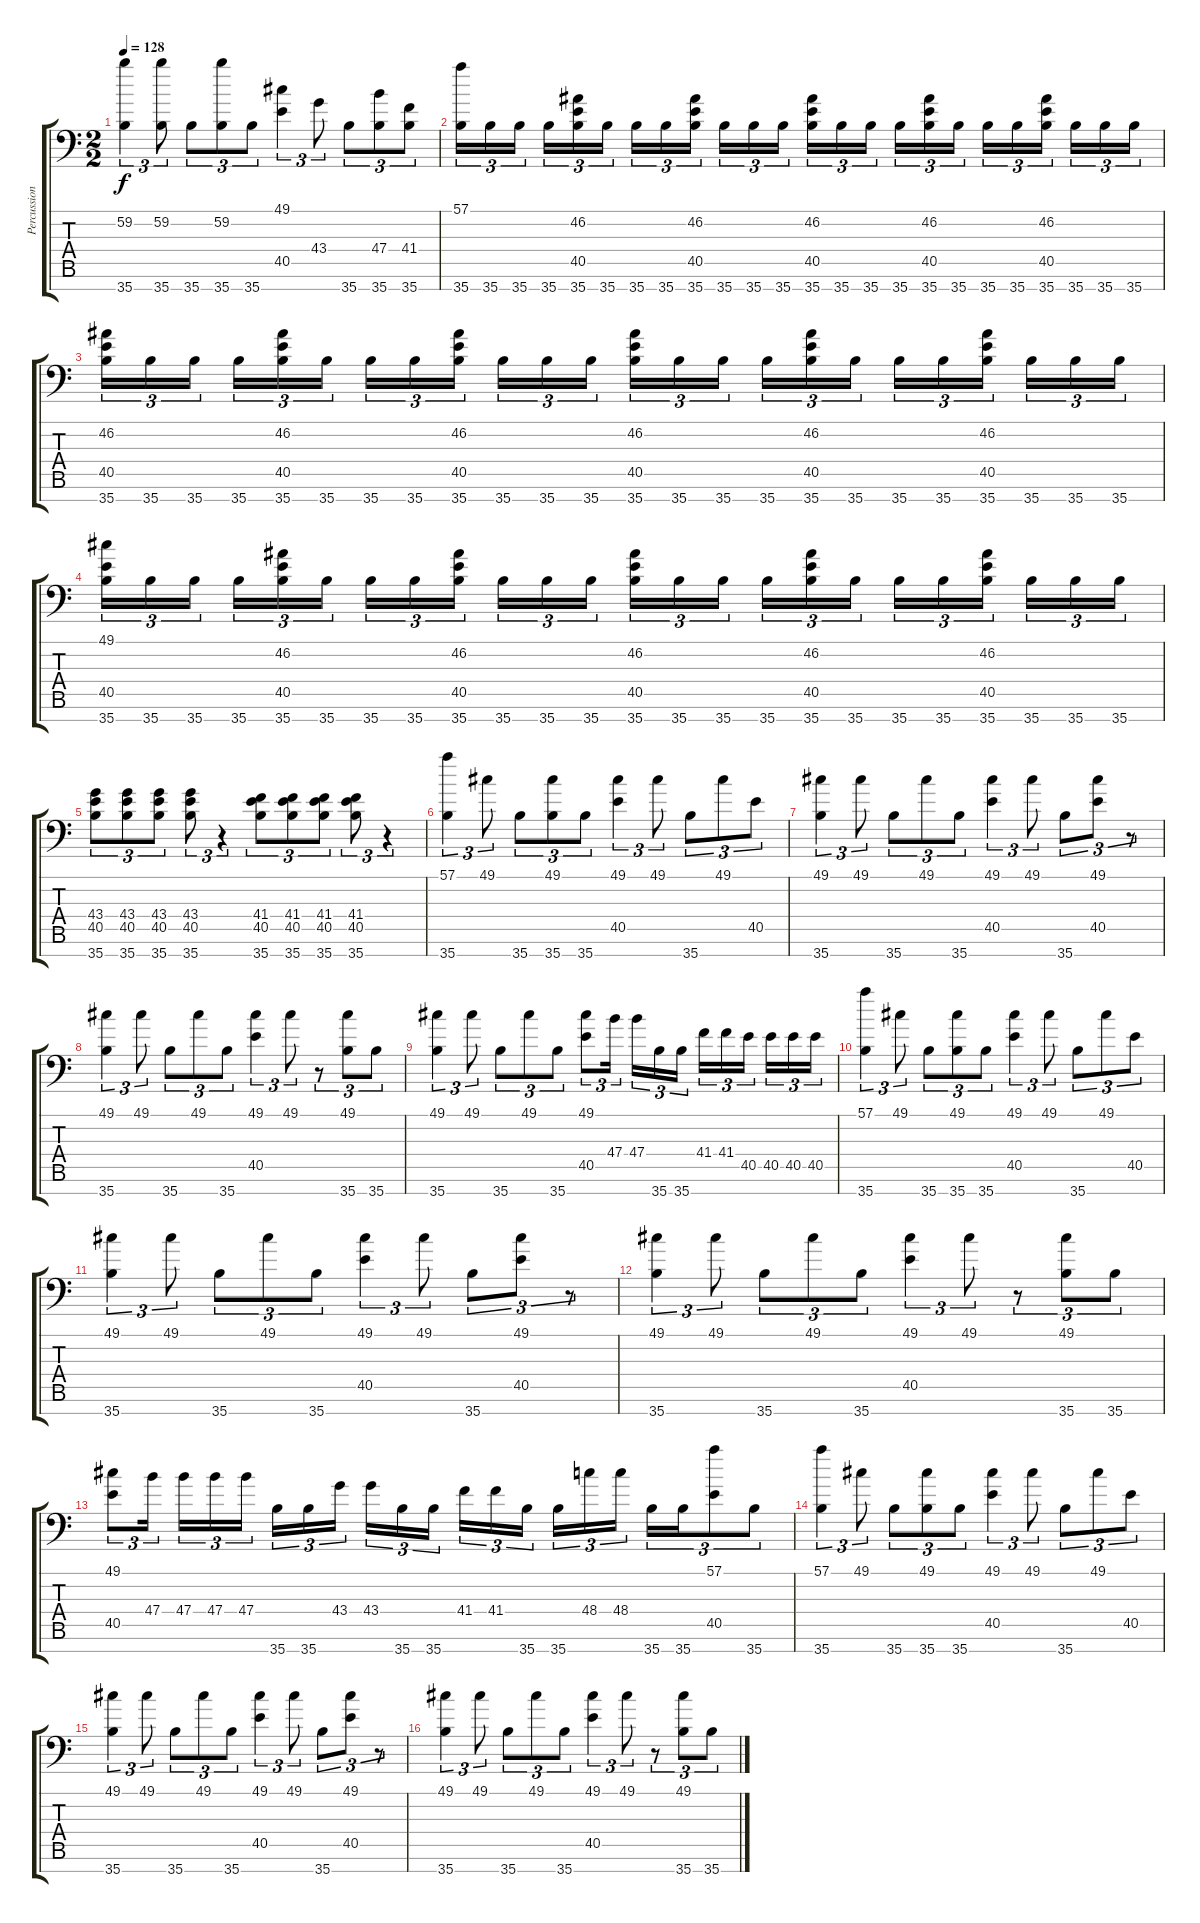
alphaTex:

\track ("Percussion" "Percussion") {instrument acousticgrandpiano}
\staff {score tabs}
\tuning (C-1 C-1 C-1 C-1 C-1 C-1 C-1) {hide}
\ts (2 2)
\tempo 128
\clef f4
\ks c
(59.2 35.7).4{tu (3 2) dy f} (59.2 35.7).8{tu (3 2)} 35.7.8{tu (3 2)} (59.2 35.7).8{tu (3 2)} 35.7.8{tu (3 2)} (49.1 40.5).4{tu (3 2)} 43.4.8{tu (3 2)} 35.7.8{tu (3 2)} (47.4 35.7).8{tu (3 2)} (41.4 35.7).8{tu (3 2)} |
(57.1 35.7).16{tu (3 2)} 35.7.16{tu (3 2)} 35.7.16{tu (3 2)} 35.7.16{tu (3 2)} (46.2 40.5 35.7).16{tu (3 2)} 35.7.16{tu (3 2)} 35.7.16{tu (3 2)} 35.7.16{tu (3 2)} (46.2 40.5 35.7).16{tu (3 2)} 35.7.16{tu (3 2)} 35.7.16{tu (3 2)} 35.7.16{tu (3 2)} (46.2 40.5 35.7).16{tu (3 2)} 35.7.16{tu (3 2)} 35.7.16{tu (3 2)} 35.7.16{tu (3 2)} (46.2 40.5 35.7).16{tu (3 2)} 35.7.16{tu (3 2)} 35.7.16{tu (3 2)} 35.7.16{tu (3 2)} (46.2 40.5 35.7).16{tu (3 2)} 35.7.16{tu (3 2)} 35.7.16{tu (3 2)} 35.7.16{tu (3 2)} |
(46.2 40.5 35.7).16{tu (3 2)} 35.7.16{tu (3 2)} 35.7.16{tu (3 2)} 35.7.16{tu (3 2)} (46.2 40.5 35.7).16{tu (3 2)} 35.7.16{tu (3 2)} 35.7.16{tu (3 2)} 35.7.16{tu (3 2)} (46.2 40.5 35.7).16{tu (3 2)} 35.7.16{tu (3 2)} 35.7.16{tu (3 2)} 35.7.16{tu (3 2)} (46.2 40.5 35.7).16{tu (3 2)} 35.7.16{tu (3 2)} 35.7.16{tu (3 2)} 35.7.16{tu (3 2)} (46.2 40.5 35.7).16{tu (3 2)} 35.7.16{tu (3 2)} 35.7.16{tu (3 2)} 35.7.16{tu (3 2)} (46.2 40.5 35.7).16{tu (3 2)} 35.7.16{tu (3 2)} 35.7.16{tu (3 2)} 35.7.16{tu (3 2)} |
(49.1 40.5 35.7).16{tu (3 2)} 35.7.16{tu (3 2)} 35.7.16{tu (3 2)} 35.7.16{tu (3 2)} (46.2 40.5 35.7).16{tu (3 2)} 35.7.16{tu (3 2)} 35.7.16{tu (3 2)} 35.7.16{tu (3 2)} (46.2 40.5 35.7).16{tu (3 2)} 35.7.16{tu (3 2)} 35.7.16{tu (3 2)} 35.7.16{tu (3 2)} (46.2 40.5 35.7).16{tu (3 2)} 35.7.16{tu (3 2)} 35.7.16{tu (3 2)} 35.7.16{tu (3 2)} (46.2 40.5 35.7).16{tu (3 2)} 35.7.16{tu (3 2)} 35.7.16{tu (3 2)} 35.7.16{tu (3 2)} (46.2 40.5 35.7).16{tu (3 2)} 35.7.16{tu (3 2)} 35.7.16{tu (3 2)} 35.7.16{tu (3 2)} |
(43.4 40.5 35.7).8{tu (3 2)} (43.4 40.5 35.7).8{tu (3 2)} (43.4 40.5 35.7).8{tu (3 2)} (43.4 40.5 35.7).8{tu (3 2)} r.4{tu (3 2)} (41.4 40.5 35.7).8{tu (3 2)} (41.4 40.5 35.7).8{tu (3 2)} (41.4 40.5 35.7).8{tu (3 2)} (41.4 40.5 35.7).8{tu (3 2)} r.4{tu (3 2)} |
(57.1 35.7).4{tu (3 2)} 49.1.8{tu (3 2)} 35.7.8{tu (3 2)} (49.1 35.7).8{tu (3 2)} 35.7.8{tu (3 2)} (49.1 40.5).4{tu (3 2)} 49.1.8{tu (3 2)} 35.7.8{tu (3 2)} 49.1.8{tu (3 2)} 40.5.8{tu (3 2)} |
(49.1 35.7).4{tu (3 2)} 49.1.8{tu (3 2)} 35.7.8{tu (3 2)} 49.1.8{tu (3 2)} 35.7.8{tu (3 2)} (49.1 40.5).4{tu (3 2)} 49.1.8{tu (3 2)} 35.7.8{tu (3 2)} (49.1 40.5).8{tu (3 2)} r.8{tu (3 2)} |
(49.1 35.7).4{tu (3 2)} 49.1.8{tu (3 2)} 35.7.8{tu (3 2)} 49.1.8{tu (3 2)} 35.7.8{tu (3 2)} (49.1 40.5).4{tu (3 2)} 49.1.8{tu (3 2)} r.8{tu (3 2)} (49.1 35.7).8{tu (3 2)} 35.7.8{tu (3 2)} |
(49.1 35.7).4{tu (3 2)} 49.1.8{tu (3 2)} 35.7.8{tu (3 2)} 49.1.8{tu (3 2)} 35.7.8{tu (3 2)} (49.1 40.5).8{tu (3 2)} 47.4.16{tu (3 2)} 47.4.16{tu (3 2)} 35.7.16{tu (3 2)} 35.7.16{tu (3 2)} 41.4.16{tu (3 2)} 41.4.16{tu (3 2)} 40.5.16{tu (3 2)} 40.5.16{tu (3 2)} 40.5.16{tu (3 2)} 40.5.16{tu (3 2)} |
(57.1 35.7).4{tu (3 2)} 49.1.8{tu (3 2)} 35.7.8{tu (3 2)} (49.1 35.7).8{tu (3 2)} 35.7.8{tu (3 2)} (49.1 40.5).4{tu (3 2)} 49.1.8{tu (3 2)} 35.7.8{tu (3 2)} 49.1.8{tu (3 2)} 40.5.8{tu (3 2)} |
(49.1 35.7).4{tu (3 2)} 49.1.8{tu (3 2)} 35.7.8{tu (3 2)} 49.1.8{tu (3 2)} 35.7.8{tu (3 2)} (49.1 40.5).4{tu (3 2)} 49.1.8{tu (3 2)} 35.7.8{tu (3 2)} (49.1 40.5).8{tu (3 2)} r.8{tu (3 2)} |
(49.1 35.7).4{tu (3 2)} 49.1.8{tu (3 2)} 35.7.8{tu (3 2)} 49.1.8{tu (3 2)} 35.7.8{tu (3 2)} (49.1 40.5).4{tu (3 2)} 49.1.8{tu (3 2)} r.8{tu (3 2)} (49.1 35.7).8{tu (3 2)} 35.7.8{tu (3 2)} |
(49.1 40.5).8{tu (3 2)} 47.4.16{tu (3 2)} 47.4.16{tu (3 2)} 47.4.16{tu (3 2)} 47.4.16{tu (3 2)} 35.7.16{tu (3 2)} 35.7.16{tu (3 2)} 43.4.16{tu (3 2)} 43.4.16{tu (3 2)} 35.7.16{tu (3 2)} 35.7.16{tu (3 2)} 41.4.16{tu (3 2)} 41.4.16{tu (3 2)} 35.7.16{tu (3 2)} 35.7.16{tu (3 2)} 48.4.16{tu (3 2)} 48.4.16{tu (3 2)} 35.7.16{tu (3 2)} 35.7.16{tu (3 2)} (57.1 40.5).8{tu (3 2)} 35.7.8{tu (3 2)} |
(57.1 35.7).4{tu (3 2)} 49.1.8{tu (3 2)} 35.7.8{tu (3 2)} (49.1 35.7).8{tu (3 2)} 35.7.8{tu (3 2)} (49.1 40.5).4{tu (3 2)} 49.1.8{tu (3 2)} 35.7.8{tu (3 2)} 49.1.8{tu (3 2)} 40.5.8{tu (3 2)} |
(49.1 35.7).4{tu (3 2)} 49.1.8{tu (3 2)} 35.7.8{tu (3 2)} 49.1.8{tu (3 2)} 35.7.8{tu (3 2)} (49.1 40.5).4{tu (3 2)} 49.1.8{tu (3 2)} 35.7.8{tu (3 2)} (49.1 40.5).8{tu (3 2)} r.8{tu (3 2)} |
(49.1 35.7).4{tu (3 2)} 49.1.8{tu (3 2)} 35.7.8{tu (3 2)} 49.1.8{tu (3 2)} 35.7.8{tu (3 2)} (49.1 40.5).4{tu (3 2)} 49.1.8{tu (3 2)} r.8{tu (3 2)} (49.1 35.7).8{tu (3 2)} 35.7.8{tu (3 2)}
